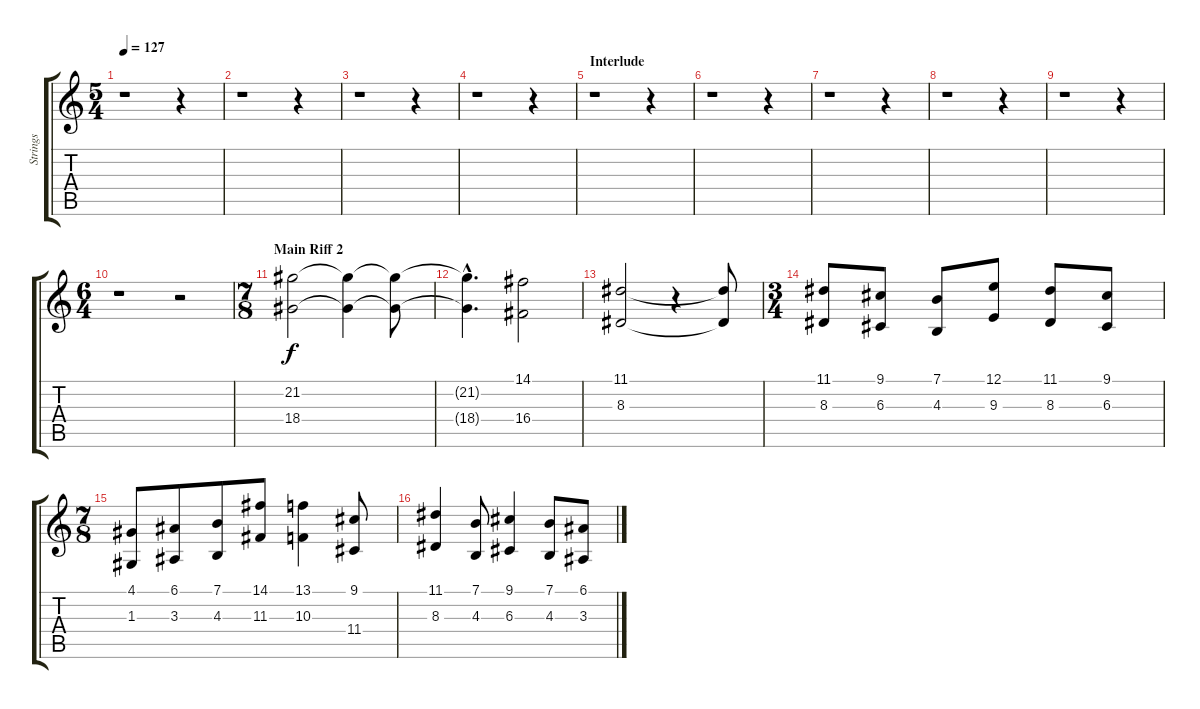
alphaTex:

\track ("Strings" "Strings") {instrument stringensemble1}
\staff {score tabs}
\tuning (E4 B3 G3 D3 A2 E2) {hide}
\ts (5 4)
\tempo 127
\clef g2
\ks c
r.1{dy f} r.4 |
r.1 r.4 |
r.1 r.4 |
r.1 r.4 |
\section ("" "Interlude")
r.1 r.4 |
r.1 r.4 |
r.1 r.4 |
r.1 r.4 |
r.1 r.4 |
\ts (6 4)
r.1 r.2 |
\ts (7 8)
\section ("" "Main Riff 2")
(21.2 18.4).2{instrument stringensemble1} (21.2{t} 18.4{t}).4 (21.2{t} 18.4{t}).8 |
(21.2{hac t} 18.4{hac t}).4{d} (14.1 16.4).2 |
(11.1 8.3).2 r.4 (11.1{t} 8.3{t}).8 |
\ts (3 4)
(11.1 8.3).8 (9.1 6.3).8 (7.1 4.3).8 (12.1 9.3).8 (11.1 8.3).8 (9.1 6.3).8 |
\ts (7 8)
(4.1 1.3).8 (6.1 3.3).8 (7.1 4.3).8 (14.1 11.3).8 (13.1 10.3).4 (9.1 11.4).8 |
(11.1 8.3).4 (7.1 4.3).8 (9.1 6.3).4 (7.1 4.3).8 (6.1 3.3).8
